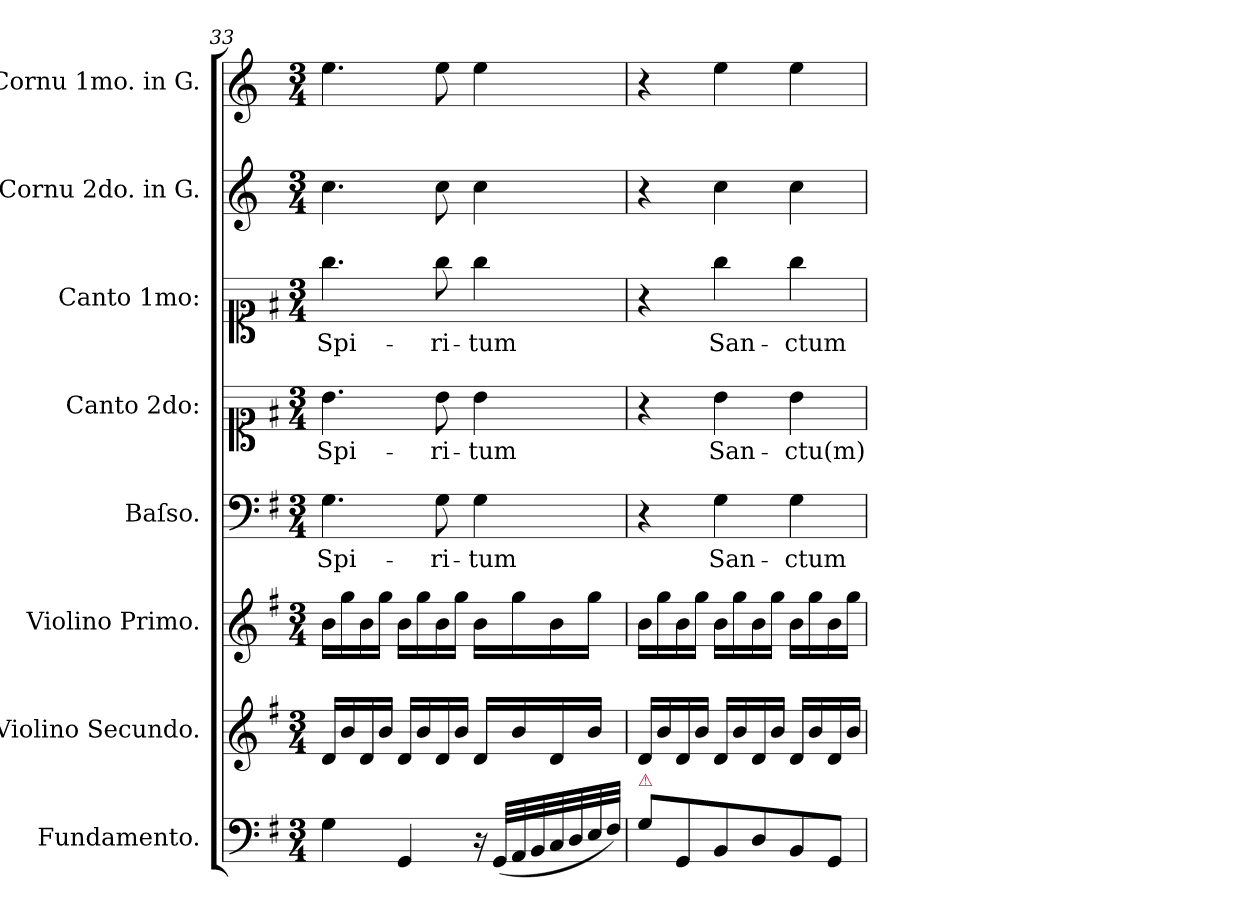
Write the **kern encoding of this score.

**kern	**kern	**kern	**kern	**text	**kern	**text	**kern	**text	**kern	**kern
*part8	*part7	*part6	*part5	*part5	*part4	*part4	*part3	*part3	*part2	*part1
*staff8	*staff7	*staff6	*staff5	*staff5	*staff4	*staff4	*staff3	*staff3	*staff2	*staff1
*I"Fundamento.	*I"Violino Secundo.	*I"Violino Primo.	*I"Baſso.	*	*I"Canto 2do:	*	*I"Canto 1mo:	*	*I"Cornu 2do. in G.	*I"Cornu 1mo. in G.
*	*I'vl 2	*I'vl 1	*I'B	*	*	*	*	*	*I'cor 2 in G	*I'cor 1 in G
*clefF4	*clefG2	*clefG2	*clefF4	*	*clefC1	*	*clefC1	*	*clefG2	*clefG2
*	*	*	*	*	*	*	*	*	*ITrd3c5	*ITrd3c5
*k[f#]	*k[f#]	*k[f#]	*k[f#]	*	*k[f#]	*	*k[f#]	*	*k[f#]	*k[f#]
*G:	*G:	*G:	*G:	*	*G:	*	*G:	*	*G:	*G:
*M3/4	*M3/4	*M3/4	*M3/4	*	*M3/4	*	*M3/4	*	*M3/4	*M3/4
=33	=33	=33	=33	=33	=33	=33	=33	=33	=33	=33
4G\	16d/LL	16b\LL	4.G\	Spi-	4.b\	Spi-	4.gg\	Spi-	4.g\	4.b\
.	16b/	16gg\	.	.	.	.	.	.	.	.
.	16d/	16b\	.	.	.	.	.	.	.	.
.	16b/JJ	16gg\JJ	.	.	.	.	.	.	.	.
4GG/	16d/LL	16b\LL	.	.	.	.	.	.	.	.
.	16b/	16gg\	.	.	.	.	.	.	.	.
.	16d/	16b\	8G\	-ri-	8b\	-ri-	8gg\	-ri-	8g\	8b\
.	16b/JJ	16gg\JJ	.	.	.	.	.	.	.	.
!LO:N:vis=16	!	!	!	!	!	!	!	!	!	!
32r	16d/LL	16b\LL	4G\	-tum	4b\	-tum	4gg\	-tum	4g\	4b\
(32GG/LLL	.	.	.	.	.	.	.	.	.	.
32AA/	16b/	16gg\	.	.	.	.	.	.	.	.
32BB/	.	.	.	.	.	.	.	.	.	.
32C/	16d/	16b\	.	.	.	.	.	.	.	.
32D/	.	.	.	.	.	.	.	.	.	.
32E/	16b/JJ	16gg\JJ	.	.	.	.	.	.	.	.
32F#/JJJ)	.	.	.	.	.	.	.	.	.	.
=34	=34	=34	=34	=34	=34	=34	=34	=34	=34	=34
!LO:TX:a:color=crimson:t=⚠	!	!	!	!	!	!	!	!	!	!
8G\L	16d/LL	16b\LL	4r	.	4r	.	4r	.	4r	4r
.	16b/	16gg\	.	.	.	.	.	.	.	.
8GG/	16d/	16b\	.	.	.	.	.	.	.	.
.	16b/JJ	16gg\JJ	.	.	.	.	.	.	.	.
8BB/	16d/LL	16b\LL	4G\	San-	4b\	San-	4gg\	San-	4g\	4b\
.	16b/	16gg\	.	.	.	.	.	.	.	.
8D/	16d/	16b\	.	.	.	.	.	.	.	.
.	16b/JJ	16gg\JJ	.	.	.	.	.	.	.	.
8BB/	16d/LL	16b\LL	4G\	-ctum	4b\	-ctu(m)	4gg\	-ctum	4g\	4b\
.	16b/	16gg\	.	.	.	.	.	.	.	.
8GG/J	16d/	16b\	.	.	.	.	.	.	.	.
.	16b/JJ	16gg\JJ	.	.	.	.	.	.	.	.
=	=	=	=	=	=	=	=	=	=	=
*-	*-	*-	*-	*-	*-	*-	*-	*-	*-	*-
